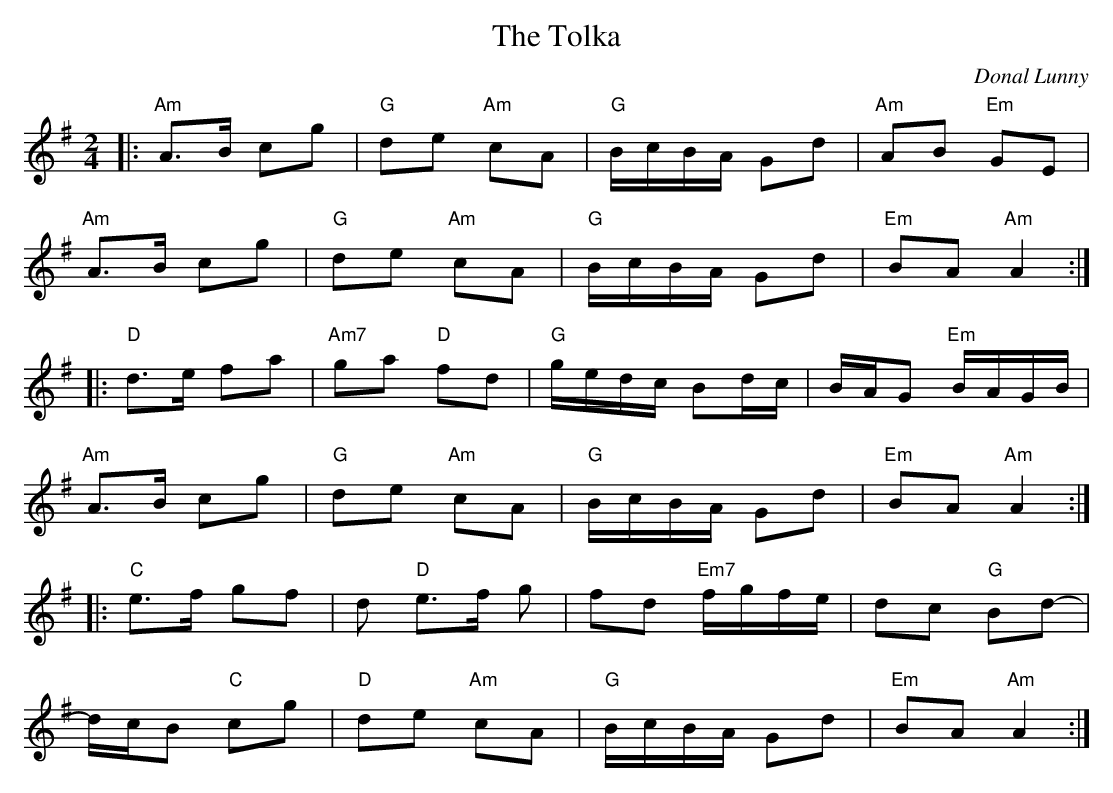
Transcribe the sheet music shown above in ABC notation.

X:1
T:The Tolka
C:Donal Lunny
L:1/4
M:2/4
K:G
V:1
|: "Am" A/>B/ c/g/ | "G" d/e/ "Am" c/A/ | "G" B/4c/4B/4A/4 G/d/ | "Am" A/B/ "Em" G/E/ |
"Am" A/>B/ c/g/ | "G" d/e/ "Am" c/A/ | "G" B/4c/4B/4A/4 G/d/ | "Em" B/A/ "Am" A :|
|:"D" d/>e/ f/a/ | "Am7" g/a/ "D" f/d/ | "G" g/4e/4d/4c/4 B/d/4c/4 | B/4A/4G/ "Em" B/4A/4G/4B/4 |
"Am" A/>B/ c/g/ | "G" d/e/ "Am" c/A/ | "G" B/4c/4B/4A/4 G/d/ | "Em" B/A/ "Am" A :|
|:"C" e/>f/ g/f/ | d/ "D" e/>f/ g/ | f/d/ "Em7" f/4g/4f/4e/4 | d/c/ "G" B/d/- |
d/4c/4B/ "C" c/g/ | "D" d/e/ "Am" c/A/ | "G" B/4c/4B/4A/4 G/d/ | "Em" B/A/ "Am" A :|
